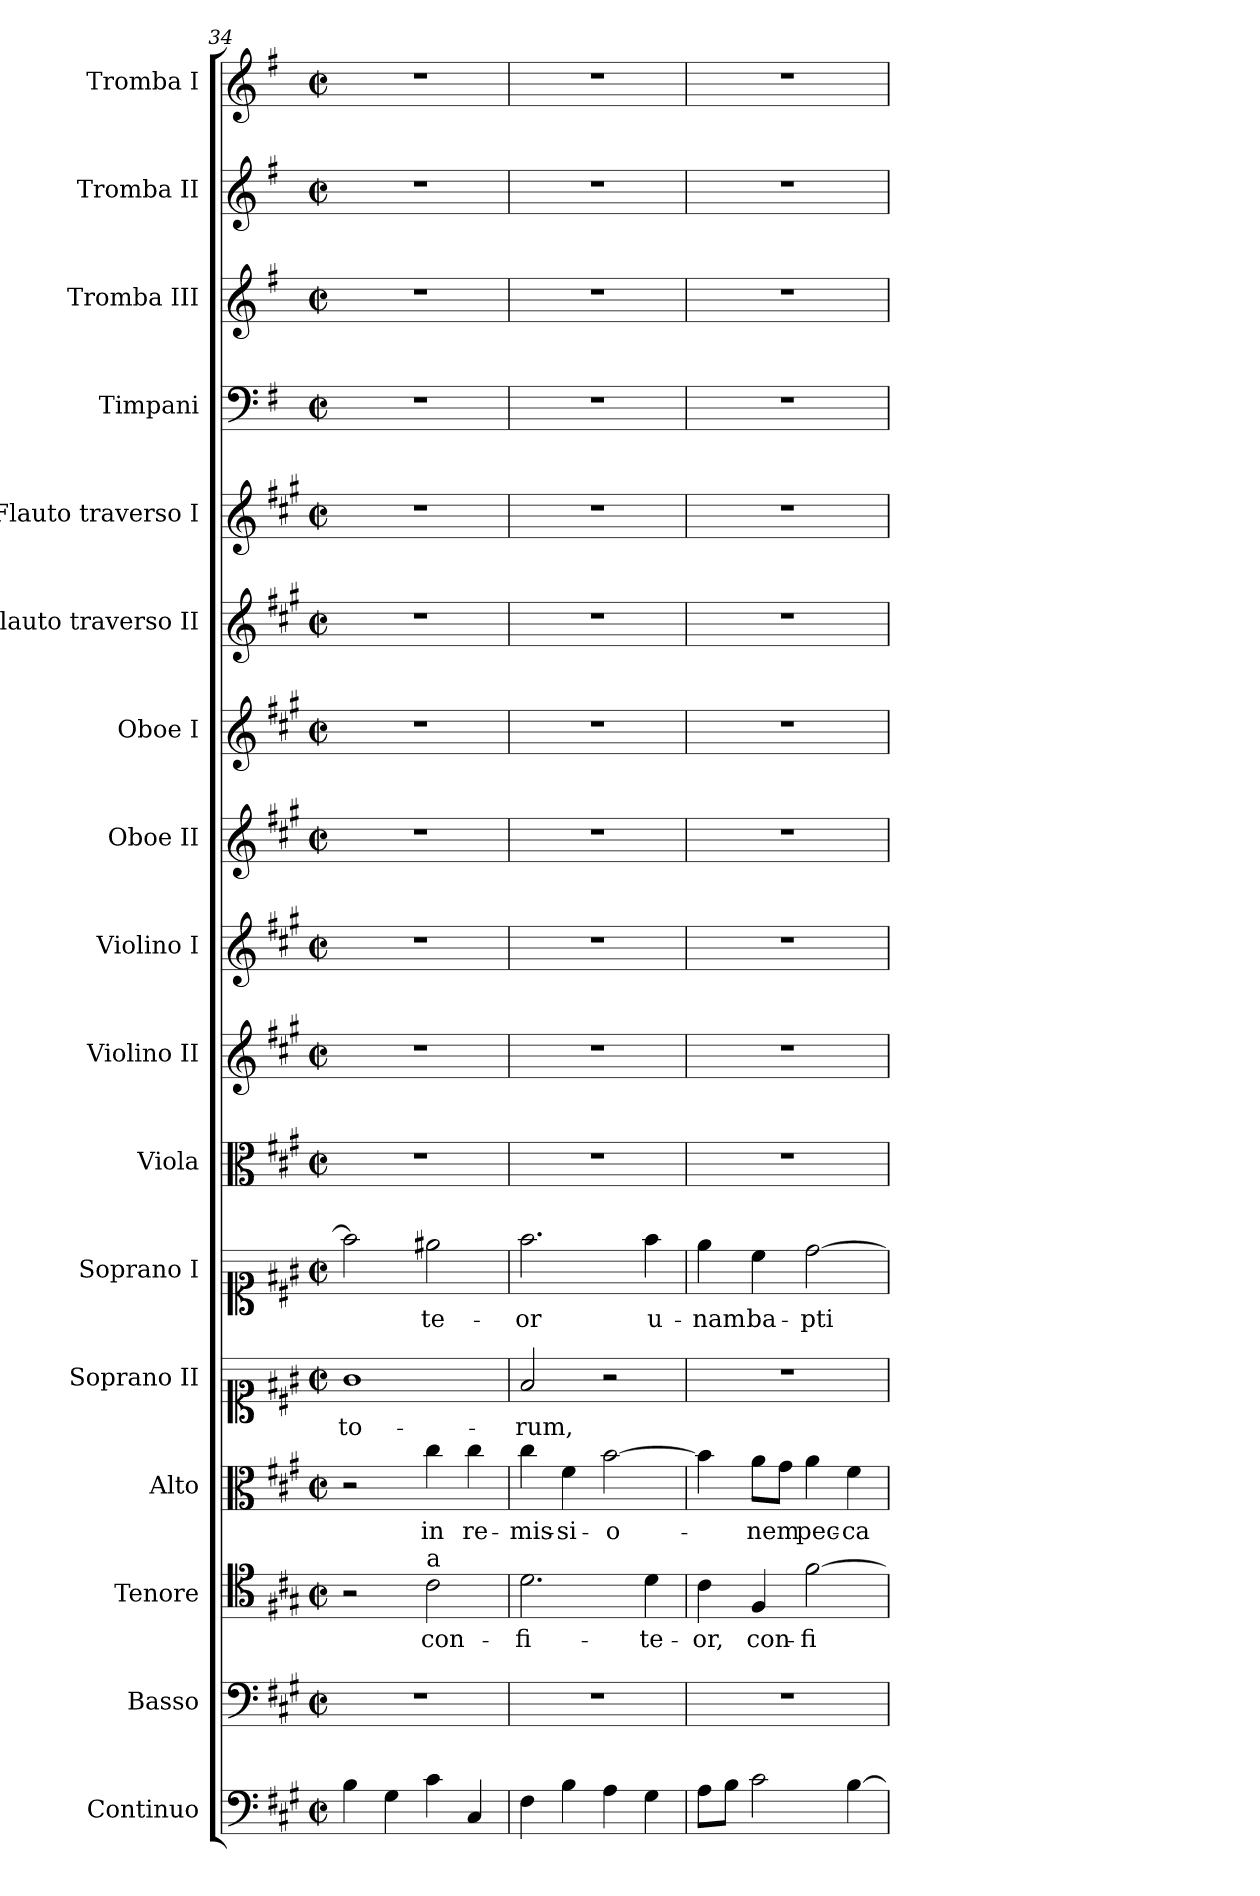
**kern	**kern	**kern	**text	**kern	**text	**kern	**text	**kern	**text	**kern	**kern	**kern	**kern	**kern	**kern	**kern	**kern	**kern	**kern	**kern
*part17	*part16	*part15	*part15	*part14	*part14	*part13	*part13	*part12	*part12	*part11	*part10	*part9	*part8	*part7	*part6	*part5	*part4	*part3	*part2	*part1
*staff17	*staff16	*staff15	*staff15	*staff14	*staff14	*staff13	*staff13	*staff12	*staff12	*staff11	*staff10	*staff9	*staff8	*staff7	*staff6	*staff5	*staff4	*staff3	*staff2	*staff1
*I"Continuo	*I"Basso	*I"Tenore	*	*I"Alto	*	*I"Soprano II	*	*I"Soprano I	*	*I"Viola	*I"Violino II	*I"Violino I	*I"Oboe II	*I"Oboe I	*I"Flauto traverso II	*I"Flauto traverso I	*I"Timpani	*I"Tromba III	*I"Tromba II	*I"Tromba I
*I'Cont.	*I'B.	*I'T.	*	*I'A.	*	*I'S. II	*	*I'S. I	*	*I'Vla.	*I'Vln. II	*I'Vln. I	*I'Ob. II	*I'Ob. I	*I'Fl. trv. II	*I'Fl. trv. I	*I'Timp.	*I'Tr. III	*I'Tr. II	*I'Tr. I
*clefF4	*clefF4	*clefC4	*	*clefC3	*	*clefC1	*	*clefC1	*	*clefC3	*clefG2	*clefG2	*clefG2	*clefG2	*clefG2	*clefG2	*clefF4	*clefG2	*clefG2	*clefG2
*	*	*	*	*	*	*	*	*	*	*	*	*	*	*	*	*	*ITrd-1c-2	*ITrd-1c-2	*ITrd-1c-2	*ITrd-1c-2
*k[f#c#g#]	*k[f#c#g#]	*k[f#c#g#]	*	*k[f#c#g#]	*	*k[f#c#g#]	*	*k[f#c#g#]	*	*k[f#c#g#]	*k[f#c#g#]	*k[f#c#g#]	*k[f#c#g#]	*k[f#c#g#]	*k[f#c#g#]	*k[f#c#g#]	*k[f#c#g#]	*k[f#c#g#]	*k[f#c#g#]	*k[f#c#g#]
*M2/2	*M2/2	*M2/2	*	*M2/2	*	*M2/2	*	*M2/2	*	*M2/2	*M2/2	*M2/2	*M2/2	*M2/2	*M2/2	*M2/2	*M2/2	*M2/2	*M2/2	*M2/2
*met(c|)	*met(c|)	*met(c|)	*	*met(c|)	*	*met(c|)	*	*met(c|)	*	*met(c|)	*met(c|)	*met(c|)	*met(c|)	*met(c|)	*met(c|)	*met(c|)	*met(c|)	*met(c|)	*met(c|)	*met(c|)
=34	=34	=34	=34	=34	=34	=34	=34	=34	=34	=34	=34	=34	=34	=34	=34	=34	=34	=34	=34	=34
4B\	1r	2r	.	2r	.	1g#	-to-	2ff#\]	.	1r	1r	1r	1r	1r	1r	1r	1r	1r	1r	1r
4G#\	.	.	.	.	.	.	.	.	.	.	.	.	.	.	.	.	.	.	.	.
!	!	!LO:TX:a:t=a	!	!	!	!	!	!	!	!	!	!	!	!	!	!	!	!	!	!
4c#\	.	2c#\	con-	4cc#\	in	.	.	2ee#X\	-te-	.	.	.	.	.	.	.	.	.	.	.
4C#/	.	.	.	4cc#\	re-	.	.	.	.	.	.	.	.	.	.	.	.	.	.	.
=35	=35	=35	=35	=35	=35	=35	=35	=35	=35	=35	=35	=35	=35	=35	=35	=35	=35	=35	=35	=35
4F#\	1r	2.d\	-fi-	4cc#\	-mis-	2f#/	-rum,	2.ff#\	-or	1r	1r	1r	1r	1r	1r	1r	1r	1r	1r	1r
4B\	.	.	.	4f#\	-si-	.	.	.	.	.	.	.	.	.	.	.	.	.	.	.
4A\	.	.	.	[2b\	-o-	2r	.	.	.	.	.	.	.	.	.	.	.	.	.	.
4G#\	.	4d\	-te-	.	.	.	.	4ff#\	u-	.	.	.	.	.	.	.	.	.	.	.
=36	=36	=36	=36	=36	=36	=36	=36	=36	=36	=36	=36	=36	=36	=36	=36	=36	=36	=36	=36	=36
8A\L	1r	4c#\	-or,	4b\]	.	1r	.	4ee\	-nam	1r	1r	1r	1r	1r	1r	1r	1r	1r	1r	1r
8B\J	.	.	.	.	.	.	.	.	.	.	.	.	.	.	.	.	.	.	.	.
2c#\	.	4F#/	con-	8a\L	-nem	.	.	4cc#\	ba-	.	.	.	.	.	.	.	.	.	.	.
.	.	.	.	8g#\J	.	.	.	.	.	.	.	.	.	.	.	.	.	.	.	.
.	.	[2f#\	-fi-	4a\	pec-	.	.	[2dd\	-pti-	.	.	.	.	.	.	.	.	.	.	.
[4B\	.	.	.	4f#\	-ca-	.	.	.	.	.	.	.	.	.	.	.	.	.	.	.
=	=	=	=	=	=	=	=	=	=	=	=	=	=	=	=	=	=	=	=	=
*-	*-	*-	*-	*-	*-	*-	*-	*-	*-	*-	*-	*-	*-	*-	*-	*-	*-	*-	*-	*-
